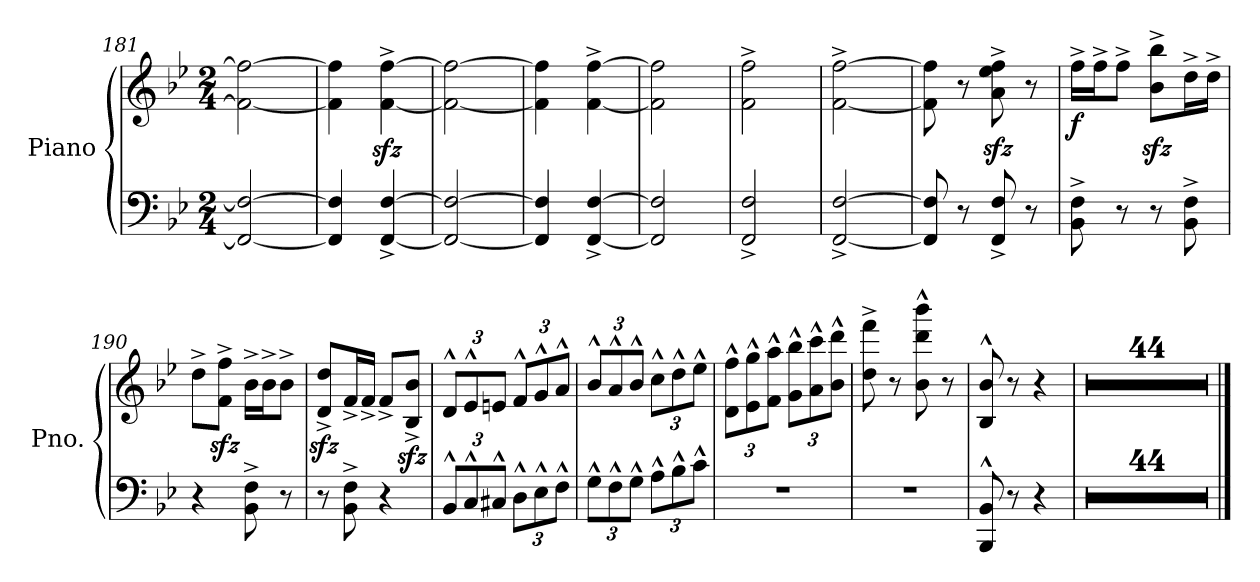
**kern	**kern	**dynam
*part1	*part1	*part1
*staff2	*staff1	*staff1/2
*I"Piano	*	*
*I'Pno.	*	*
*clefF4	*clefG2	*
*k[b-e-]	*k[b-e-]	*
*M2/4	*M2/4	*
=181	=181	=181
2FF/_ 2F/_	2f\_ 2ff\_	.
!!LO:LB:g=z
=182	=182	=182
4FF/] 4F/]	4f\] 4ff\]	.
[4FF/^ [4F/^	[4f\zz<^ [4ff\zz<^	.
=183	=183	=183
2FF/_ 2F/_	2f\_ 2ff\_	.
=184	=184	=184
4FF/] 4F/]	4f\] 4ff\]	.
[4FF/^ [4F/^	[4f\^ [4ff\^	.
=185	=185	=185
2FF/] 2F/]	2f\] 2ff\]	.
=186	=186	=186
2FF/^ 2F/^	2f\^ 2ff\^	.
=187	=187	=187
[2FF/^ [2F/^	[2f\^ [2ff\^	.
=188	=188	=188
8FF/] 8F/]	8f\] 8ff\]	.
8r	8r	.
8FF/^ 8F/^	8a\zz<^ 8ee-\zz<^ 8ff\zz<^	.
8r	8r	.
=189	=189	=189
!	!	!LO:DY:b
8BB-\^ 8F\^	16ff^\LL	f
.	16ff^\J	.
8r	8ff^\J	.
8r	8b-\zz<^ 8bb-\zz<^L	.
8BB-\^ 8F\^	16dd^\L	.
.	16dd^\JJ	.
=190	=190	=190
4r	8dd^\L	.
.	8f\zz<^ 8ff\zz<^J	.
8BB-\^ 8F\^	16b-^\LL	.
.	16b-^\J	.
8r	8b-^\J	.
=191	=191	=191
8r	8d/zz<^ 8dd/zz<^L	.
8BB-\^ 8F\^	16f^/L	.
.	16f^/JJ	.
4r	8f^/L	.
.	8B-/zz<^ 8b-/zz<^J	.
!!LO:LB:g=z
=192	=192	=192
*Xbrackettup	*Xbrackettup	*
12BB-^^/L	12d^^/L	.
12C^^/	12e-^^/	.
12C#X^^/J	12en/J	.
12D^^\L	12f^^/L	.
12E-^^\	12g^^/	.
12F^^\J	12a^^/J	.
=193	=193	=193
12G^^\L	12b-^^/L	.
12F^^\	12a^^/	.
12G^^\J	12b-^^/J	.
12A^^\L	12cc^^\L	.
12B-^^\	12dd^^\	.
12c^^\J	12ee-^^\J	.
=194	=194	=194
2r	12d\^^ 12ff\^^L	.
.	12e-\^^ 12gg\^^	.
.	12f\^^ 12aa\^^J	.
.	12g\^^ 12bb-\^^L	.
.	12a\^^ 12ccc\^^	.
.	12b-\^^ 12ddd\^^J	.
=195	=195	=195
2r	8dd\^ 8fff\^	.
.	8r	.
.	8b-\^^ 8ddd\^^ 8bbb-\^^	.
.	8r	.
=196	=196	=196
8BBB-/^^ 8BB-/^^	8B-/^^ 8b-/^^	.
8r	8r	.
4r	4r	.
=197	=197	=197
2r	2r	.
=198	=198	=198
2r	2r	.
=199	=199	=199
2r	2r	.
=200	=200	=200
2r	2r	.
=201	=201	=201
2r	2r	.
!!LO:LB:g=z
=202	=202	=202
2r	2r	.
=203	=203	=203
2r	2r	.
=204	=204	=204
2r	2r	.
=205	=205	=205
2r	2r	.
=206	=206	=206
2r	2r	.
=207	=207	=207
2r	2r	.
=208	=208	=208
2r	2r	.
=209	=209	=209
2r	2r	.
=210	=210	=210
2r	2r	.
=211	=211	=211
2r	2r	.
=212	=212	=212
2r	2r	.
=213	=213	=213
2r	2r	.
=214	=214	=214
2r	2r	.
=215	=215	=215
2r	2r	.
=216	=216	=216
2r	2r	.
=217	=217	=217
2r	2r	.
=218	=218	=218
2r	2r	.
=219	=219	=219
2r	2r	.
!!LO:PB:g=z
=220	=220	=220
2r	2r	.
=221	=221	=221
2r	2r	.
=222	=222	=222
2r	2r	.
=223	=223	=223
2r	2r	.
=224	=224	=224
2r	2r	.
=225	=225	=225
2r	2r	.
=226	=226	=226
2r	2r	.
=227	=227	=227
2r	2r	.
=228	=228	=228
2r	2r	.
=229	=229	=229
2r	2r	.
=230	=230	=230
2r	2r	.
=231	=231	=231
2r	2r	.
=232	=232	=232
2r	2r	.
=233	=233	=233
2r	2r	.
=234	=234	=234
2r	2r	.
=235	=235	=235
2r	2r	.
=236	=236	=236
2r	2r	.
=237	=237	=237
2r	2r	.
!!LO:LB:g=z
=238	=238	=238
2r	2r	.
=239	=239	=239
2r	2r	.
=240	=240	=240
2r	2r	.
==	==	==
*-	*-	*-
